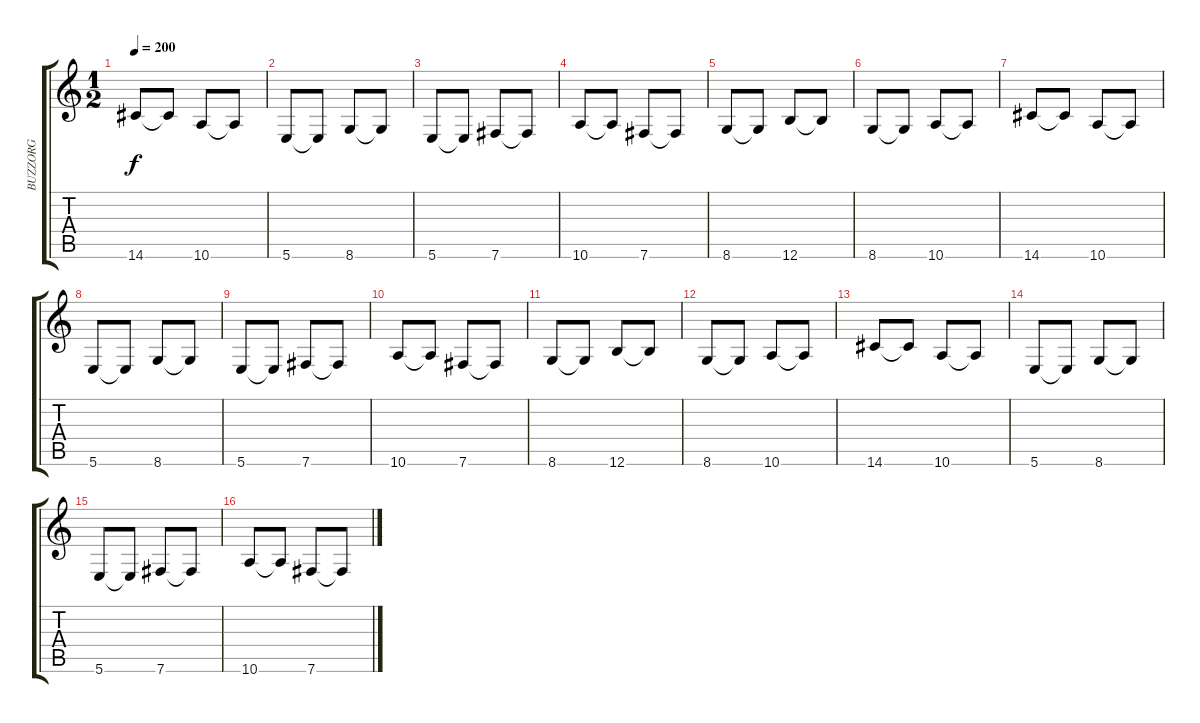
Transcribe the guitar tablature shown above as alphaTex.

\track ("BUZZORG" "BUZZORG") {instrument distortionguitar}
\staff {score tabs}
\tuning (Db4 Ab3 E3 B2 Gb2 B1) {hide}
\ts (1 2)
\tempo 200
\clef g2
\ks c
14.6.8{dy f} 14.6{t}.8 10.6.8 10.6{t}.8 |
5.6.8 5.6{t}.8 8.6.8 8.6{t}.8 |
5.6.8 5.6{t}.8 7.6.8 7.6{t}.8 |
10.6.8 10.6{t}.8 7.6.8 7.6{t}.8 |
8.6.8 8.6{t}.8 12.6.8 12.6{t}.8 |
8.6.8 8.6{t}.8 10.6.8 10.6{t}.8 |
14.6.8 14.6{t}.8 10.6.8 10.6{t}.8 |
5.6.8 5.6{t}.8 8.6.8 8.6{t}.8 |
5.6.8 5.6{t}.8 7.6.8 7.6{t}.8 |
10.6.8 10.6{t}.8 7.6.8 7.6{t}.8 |
8.6.8 8.6{t}.8 12.6.8 12.6{t}.8 |
8.6.8 8.6{t}.8 10.6.8 10.6{t}.8 |
14.6.8 14.6{t}.8 10.6.8 10.6{t}.8 |
5.6.8 5.6{t}.8 8.6.8 8.6{t}.8 |
5.6.8 5.6{t}.8 7.6.8 7.6{t}.8 |
10.6.8 10.6{t}.8 7.6.8 7.6{t}.8
